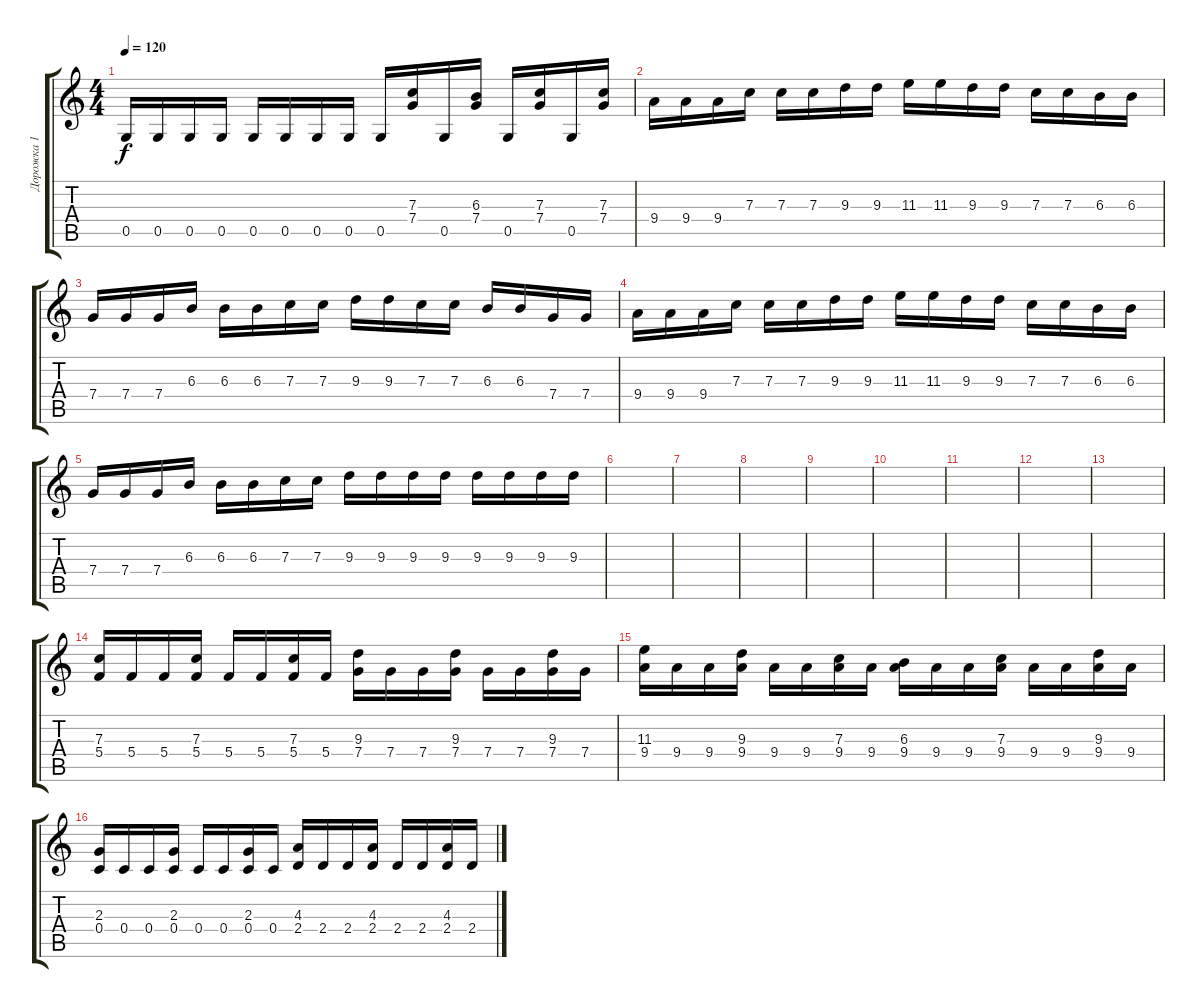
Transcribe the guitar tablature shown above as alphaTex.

\track ("Дорожка 1" "Дорожка 1") {instrument distortionguitar}
\staff {score tabs}
\tuning (D4 A3 F3 C3 G2 D2) {hide}
\ts (4 4)
\tempo 120
\clef g2
\ks c
0.5.16{dy f} 0.5.16 0.5.16 0.5.16 0.5.16 0.5.16 0.5.16 0.5.16 0.5.16 (7.3 7.4).16 0.5.16 (6.3 7.4).16 0.5.16 (7.3 7.4).16 0.5.16 (7.3 7.4).16 |
9.4.16 9.4.16 9.4.16 7.3.16 7.3.16 7.3.16 9.3.16 9.3.16 11.3.16 11.3.16 9.3.16 9.3.16 7.3.16 7.3.16 6.3.16 6.3.16 |
7.4.16 7.4.16 7.4.16 6.3.16 6.3.16 6.3.16 7.3.16 7.3.16 9.3.16 9.3.16 7.3.16 7.3.16 6.3.16 6.3.16 7.4.16 7.4.16 |
9.4.16 9.4.16 9.4.16 7.3.16 7.3.16 7.3.16 9.3.16 9.3.16 11.3.16 11.3.16 9.3.16 9.3.16 7.3.16 7.3.16 6.3.16 6.3.16 |
7.4.16 7.4.16 7.4.16 6.3.16 6.3.16 6.3.16 7.3.16 7.3.16 9.3.16 9.3.16 9.3.16 9.3.16 9.3.16 9.3.16 9.3.16 9.3.16 |
|
|
|
|
|
|
|
|
(7.3 5.4).16 5.4.16 5.4.16 (7.3 5.4).16 5.4.16 5.4.16 (7.3 5.4).16 5.4.16 (9.3 7.4).16 7.4.16 7.4.16 (9.3 7.4).16 7.4.16 7.4.16 (9.3 7.4).16 7.4.16 |
(11.3 9.4).16 9.4.16 9.4.16 (9.3 9.4).16 9.4.16 9.4.16 (7.3 9.4).16 9.4.16 (6.3 9.4).16 9.4.16 9.4.16 (7.3 9.4).16 9.4.16 9.4.16 (9.3 9.4).16 9.4.16 |
(2.3 0.4).16 0.4.16 0.4.16 (2.3 0.4).16 0.4.16 0.4.16 (2.3 0.4).16 0.4.16 (4.3 2.4).16 2.4.16 2.4.16 (4.3 2.4).16 2.4.16 2.4.16 (4.3 2.4).16 2.4.16
